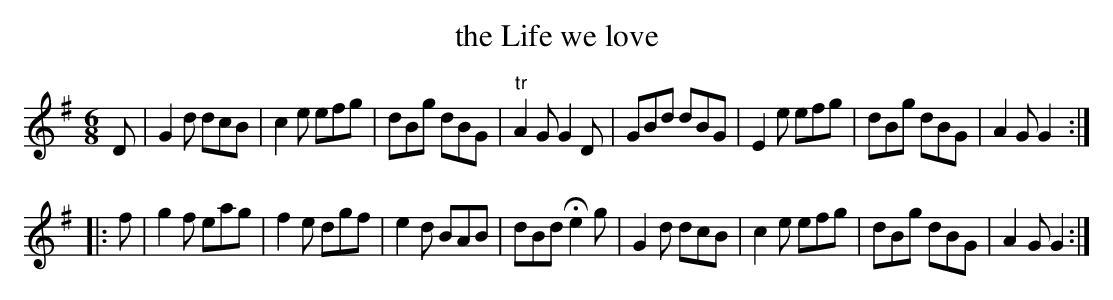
X:1
T:the Life we love
M:6/8
K:G
D|\
G2d dcB| c2e efg| dBg dBG| "tr"A2G G2D|\
GBd dBG| E2e efg| dBg dBG| A2G G2:|
|:f|\
g2f eag| f2e dgf| e2d BAB| dBd He2g|\
G2d dcB| c2e efg| dBg dBG| A2G G2:|
